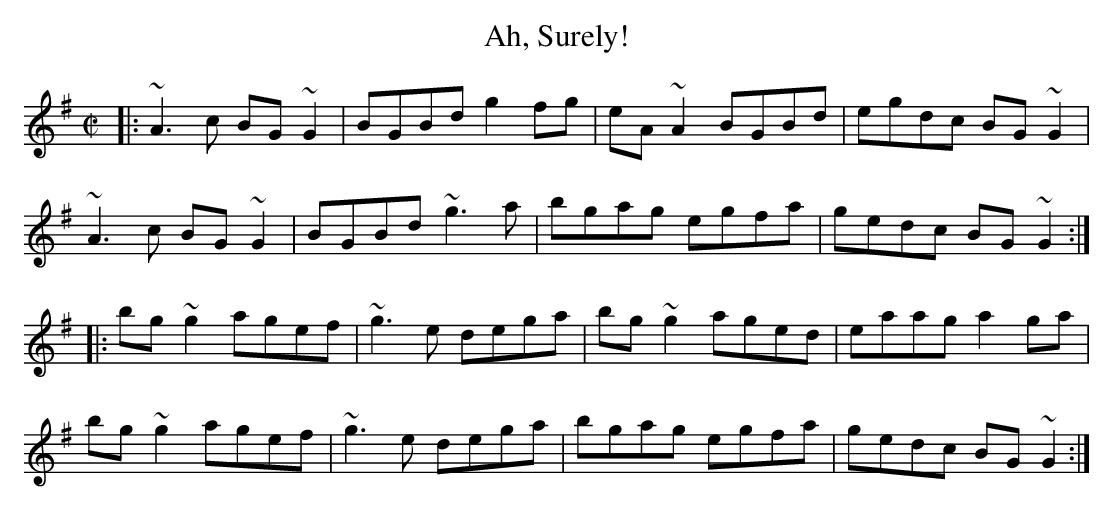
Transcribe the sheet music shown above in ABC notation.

X:1
T:Ah, Surely!
M:C|
K:G
|:~A3c BG~G2|BGBd g2fg|eA~A2 BGBd|egdc BG~G2|
~A3c BG~G2|BGBd ~g3a|bgag egfa|gedc BG~G2:|
|:bg~g2 agef|~g3e dega|bg~g2 aged|eaag a2ga|
bg~g2 agef|~g3e dega|bgag egfa|gedc BG~G2:|
